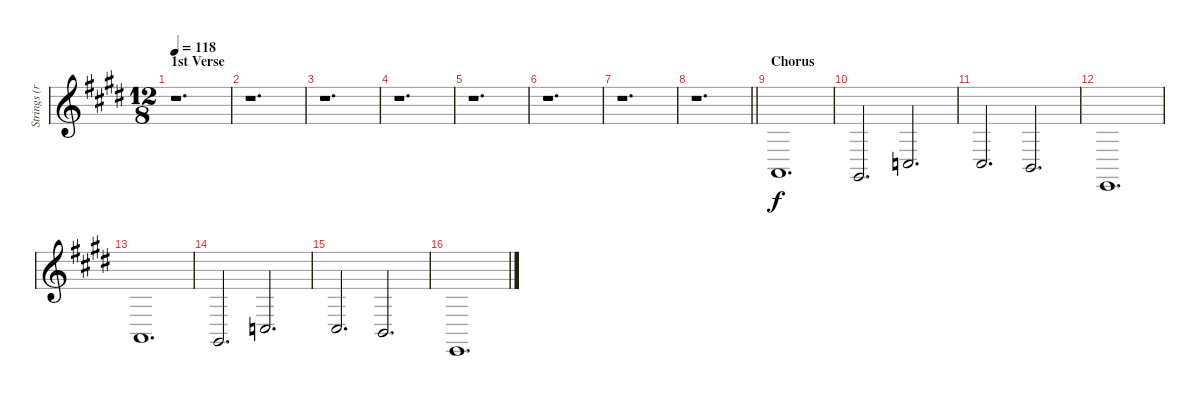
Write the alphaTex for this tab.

\track ("Strings (right speaker)" "Strings (r") {instrument synthstrings1}
\staff {score}
\tuning (E4 B3 G3 D3 A2 E2) {hide}
\ts (12 8)
\section ("" "1st Verse")
\tempo 118
\clef g2
\ks c#minor
r.1{d dy f instrument synthstrings1} |
r.1{d} |
r.1{d} |
r.1{d} |
r.1{d} |
r.1{d} |
r.1{d} |
\barLineRight lightlight
r.1{d} |
\section ("" "Chorus")
5.6.1{d} |
4.6.2{d} 8.6.2{d} |
9.6.2{d} 7.6.2{d} |
0.6.1{d} |
5.6.1{d} |
4.6.2{d} 8.6.2{d} |
9.6.2{d} 7.6.2{d} |
0.6.1{d}
